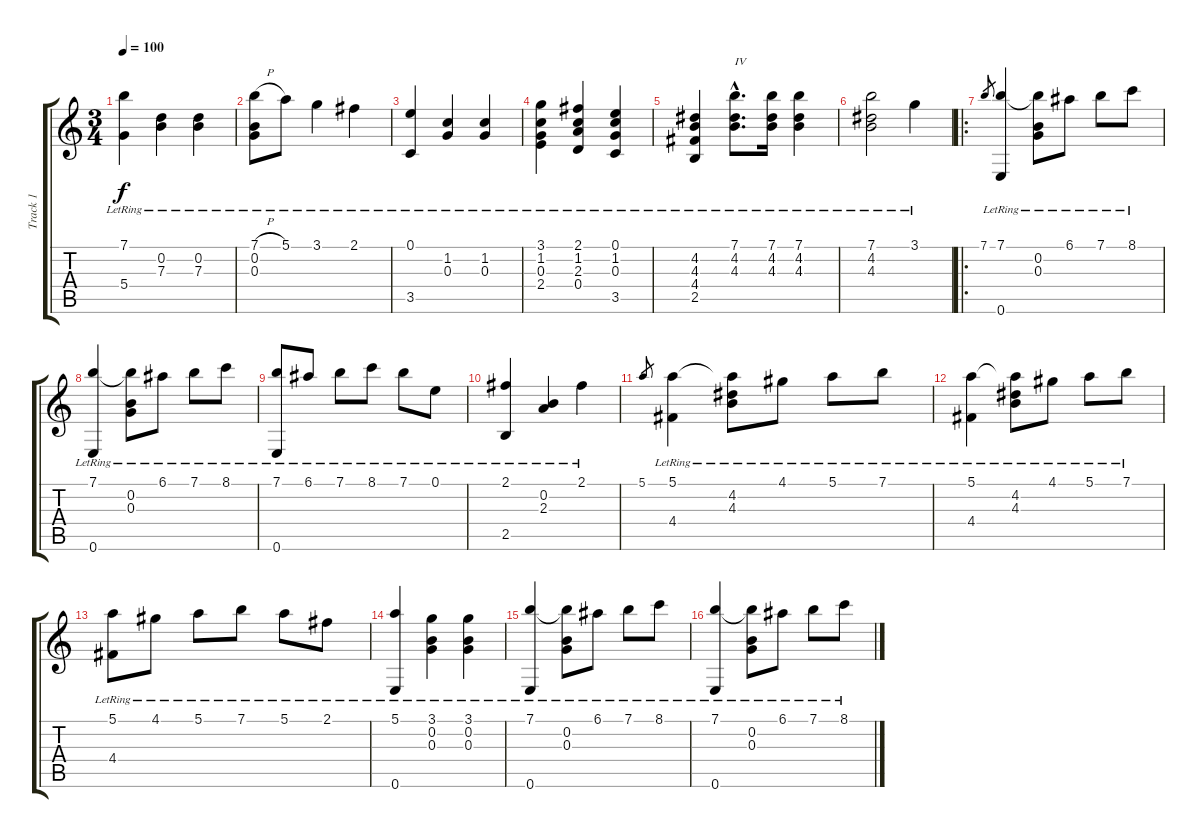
\track ("Track 1" "Track 1") {instrument acousticguitarnylon}
\staff {score tabs}
\tuning (E4 B3 G3 D3 A2 E2) {hide}
\ts (3 4)
\tempo 100
\clef g2
\ks c
(7.1{lr} 5.4{lr}).4{dy f} (0.2{lr} 7.3{lr}).4 (0.2{lr} 7.3{lr}).4 |
(7.1{h} 0.2{lr} 0.3{lr}).8 5.1{lr}.8 3.1{lr}.4 2.1{lr}.4 |
(0.1{lr} 3.5{lr}).4 (1.2{lr} 0.3{lr}).4 (1.2{lr} 0.3{lr}).4 |
(3.1{lr} 1.2{lr} 0.3{lr} 2.4{lr}).4 (2.1{lr} 1.2{lr} 2.3{lr} 0.4{lr}).4 (0.1{lr} 1.2{lr} 0.3{lr} 3.5{lr}).4 |
(4.2{lr} 4.3{lr} 4.4{lr} 2.5{lr}).4 (7.1{hac lr} 4.2{hac lr} 4.3{hac lr}).8{d txt "IV"} (7.1{lr} 4.2{lr} 4.3{lr}).16 (7.1{lr} 4.2{lr} 4.3{lr}).4 |
(7.1{lr} 4.2{lr} 4.3{lr}).2 3.1{lr}.4 |
\ro
7.1.8{gr} (7.1 0.6{lr}).4 (7.1{t} 0.2{lr} 0.3{lr}).8 6.1{lr}.8 7.1{lr}.8 8.1{lr}.8 |
(7.1{lr} 0.6{lr}).4 (7.1{t} 0.2{lr} 0.3{lr}).8 6.1{lr}.8 7.1{lr}.8 8.1{lr}.8 |
(7.1{lr} 0.6{lr}).8 6.1{lr}.8 7.1{lr}.8 8.1{lr}.8 7.1{lr}.8 0.1{lr}.8 |
(2.1{lr} 2.5{lr}).4 (0.2{lr} 2.3{lr}).4 2.1{lr}.4 |
5.1.8{gr} (5.1 4.4{lr}).4 (5.1{t} 4.2{lr} 4.3{lr}).8 4.1{lr}.8 5.1{lr}.8 7.1{lr}.8 |
(5.1{lr} 4.4{lr}).4 (5.1{t} 4.2{lr} 4.3{lr}).8 4.1{lr}.8 5.1{lr}.8 7.1{lr}.8 |
(5.1{lr} 4.4{lr}).8 4.1{lr}.8 5.1{lr}.8 7.1{lr}.8 5.1{lr}.8 2.1{lr}.8 |
(5.1{lr} 0.6{lr}).4 (3.1{lr} 0.2{lr} 0.3{lr}).4 (3.1{lr} 0.2{lr} 0.3{lr}).4 |
(7.1{lr} 0.6{lr}).4 (7.1{t} 0.2{lr} 0.3{lr}).8 6.1{lr}.8 7.1{lr}.8 8.1{lr}.8 |
(7.1{lr} 0.6{lr}).4 (7.1{t} 0.2{lr} 0.3{lr}).8 6.1{lr}.8 7.1{lr}.8 8.1{lr}.8
